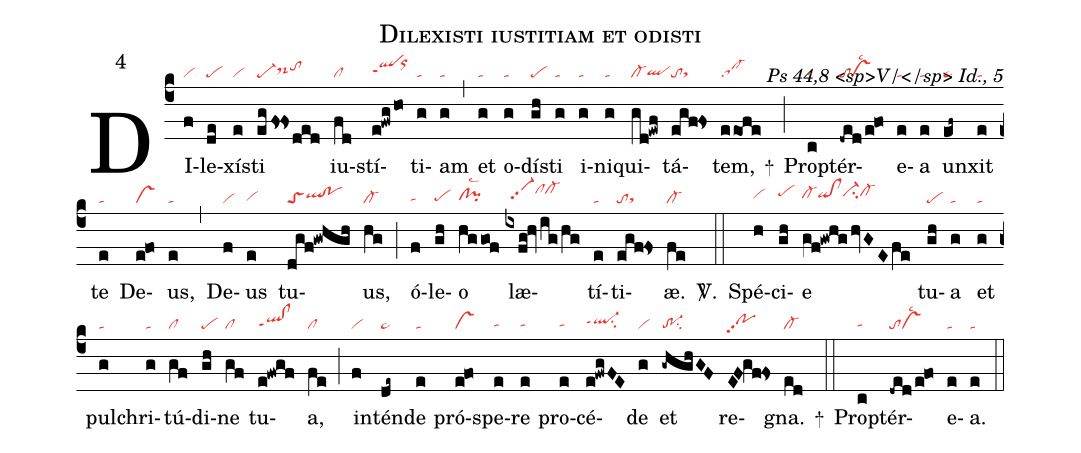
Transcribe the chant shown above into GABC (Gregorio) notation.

name: Dilexisti iustitiam et odisti;
commentary: Ps 44,8 <sp>V/</sp> Id., 5;
mode: 4;
nabc-lines: 1;
%%
(c4)
DI(f|vi)le(de|pe)xí(e|vi)sti(egfs!fsded|pe-ds-hhtohi) iu(fd|cl)stí(e!fwg/ho|qlhhppt1``orhk)ti(g|ta)am(g|ta) (,)
et(g|ta) o(g|ta)dí(gh|pe)sti(g|ta) i(g|ta)ni(g|ta)qui(gd!ewf|cl-qlhg)tá(egf!fs|tosthg)tem,(eeofe|sa!cl-) +(;)
Pro(c|tahg)ptér(-ded/e!fo|tovslsc2)e(e|ta)a(e|ta) un(ef~|ta>)xit(e|ta) te(e|ta) De(e!fo|vs)us,(e|ta) (,)
De(f|vi)us(e|vihg) tu(dgf!gwhgh|toSqlhh!pohh)us,(hg|cl-) (;)
ó(f|tahg)le(gh|pehg)o(hggof|clhg!pihglsc2) læ(ixfg!hv/ig/hg|//vi-hhpp2clhjcl-hj)tí(e|ta)ti(egf!fs|tosthg)æ.(fe|cl-) <sp>V/</sp>.(::)
Spé(h|vihh)ci(gh|pehi)e(gf!gwhg/hvGEfe|cl-hhqihh!clhhci-hicl-hi) tu(gh|pe)a(g|ta) et(g|ta) pul(g|ta)chri(g|ta)tú(gf|cl)di(gh|pe)ne(gf|cl) tu(e!fwgf|qlhg!clhgppt1)a,(fe|cl) (;)
in(f|vi)tén(de~|ta>)de(e|ta) pró(e!fo|vs)spe(e|tahg)re(e|tahg) pro(e|tahg)cé(e!fwgFE|ql-hhppt1su2)de(g|vi) et(-ghghGF|tr-1su2) re(EF!gf!fs|pohhpp2)gna.(ed|cl-) +(::)
Pro(c|tahg)ptér(-ded/e!fo|tovslsc2)e(e|ta)a.(e|ta) (::)
